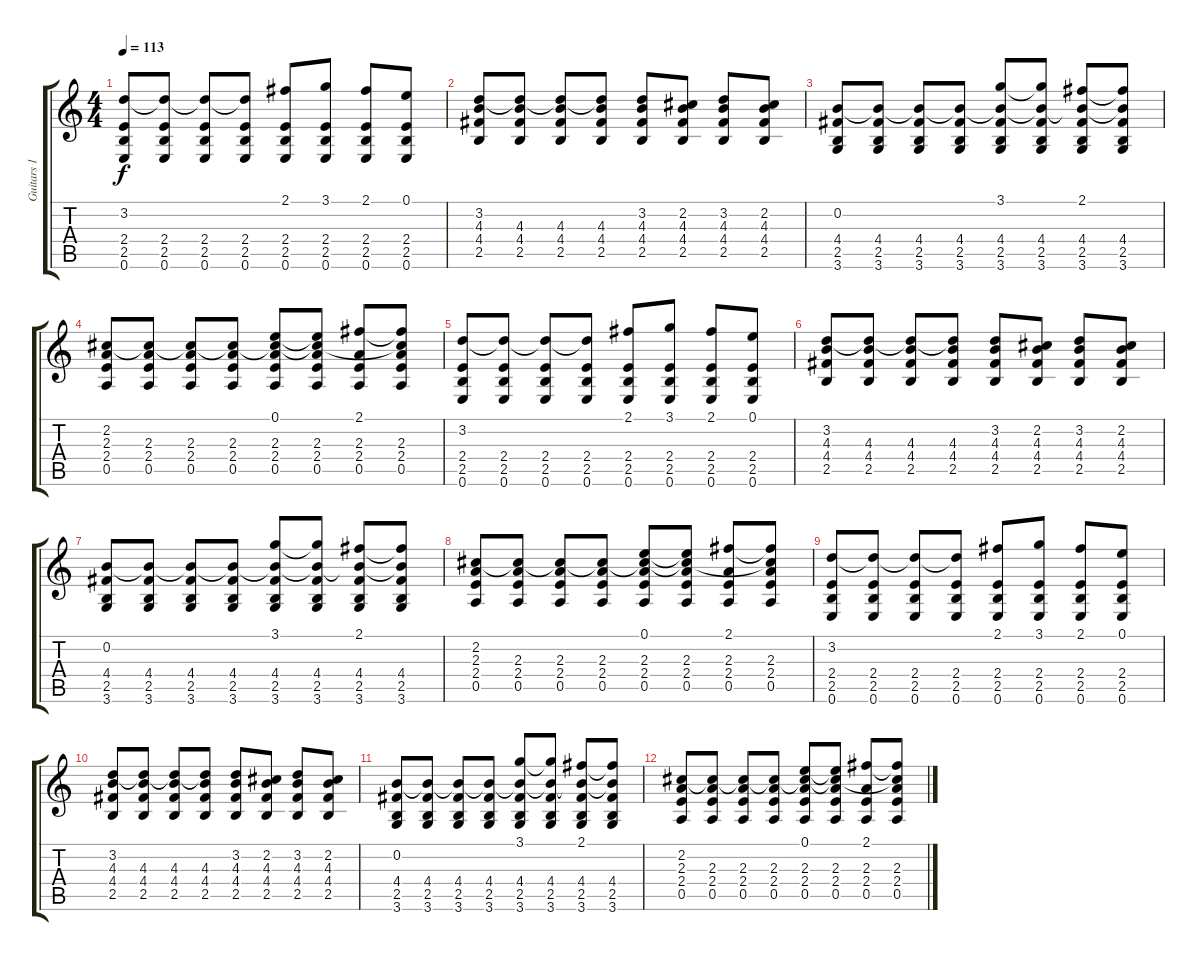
\track ("Guitars 1" "Guitars 1") {instrument distortionguitar}
\staff {score tabs}
\tuning (E4 B3 G3 D3 A2 E2) {hide}
\ts (4 4)
\tempo 113
\clef g2
\ks c
(3.2 2.4 2.5 0.6).8{dy f} (3.2{t} 2.4 2.5 0.6).8 (3.2{t} 2.4 2.5 0.6).8 (3.2{t} 2.4 2.5 0.6).8 (2.1 2.4 2.5 0.6).8 (3.1 2.4 2.5 0.6).8 (2.1 2.4 2.5 0.6).8 (0.1 2.4 2.5 0.6).8 |
(3.2 4.3 4.4 2.5).8 (3.2{t} 4.3 4.4 2.5).8 (3.2{t} 4.3 4.4 2.5).8 (3.2{t} 4.3 4.4 2.5).8 (3.2 4.3 4.4 2.5).8 (2.2 4.3 4.4 2.5).8 (3.2 4.3 4.4 2.5).8 (2.2 4.3 4.4 2.5).8 |
(0.2 4.4 2.5 3.6).8 (0.2{t} 4.4 2.5 3.6).8 (0.2{t} 4.4 2.5 3.6).8 (0.2{t} 4.4 2.5 3.6).8 (3.1 0.2{t} 4.4 2.5 3.6).8 (3.1{t} 0.2{t} 4.4 2.5 3.6).8 (2.1 0.2{t} 4.4 2.5 3.6).8 (2.1{t} 0.2{t} 4.4 2.5 3.6).8 |
(2.2 2.3 2.4 0.5).8 (2.2{t} 2.3 2.4 0.5).8 (2.2{t} 2.3 2.4 0.5).8 (2.2{t} 2.3 2.4 0.5).8 (0.1 2.2{t} 2.3 2.4 0.5).8 (0.1{t} 2.2{t} 2.3 2.4 0.5).8 (2.1 2.3 2.4 0.5).8 (2.1{t} 2.2{t} 2.3 2.4 0.5).8 |
(3.2 2.4 2.5 0.6).8 (3.2{t} 2.4 2.5 0.6).8 (3.2{t} 2.4 2.5 0.6).8 (3.2{t} 2.4 2.5 0.6).8 (2.1 2.4 2.5 0.6).8 (3.1 2.4 2.5 0.6).8 (2.1 2.4 2.5 0.6).8 (0.1 2.4 2.5 0.6).8 |
(3.2 4.3 4.4 2.5).8 (3.2{t} 4.3 4.4 2.5).8 (3.2{t} 4.3 4.4 2.5).8 (3.2{t} 4.3 4.4 2.5).8 (3.2 4.3 4.4 2.5).8 (2.2 4.3 4.4 2.5).8 (3.2 4.3 4.4 2.5).8 (2.2 4.3 4.4 2.5).8 |
(0.2 4.4 2.5 3.6).8 (0.2{t} 4.4 2.5 3.6).8 (0.2{t} 4.4 2.5 3.6).8 (0.2{t} 4.4 2.5 3.6).8 (3.1 0.2{t} 4.4 2.5 3.6).8 (3.1{t} 0.2{t} 4.4 2.5 3.6).8 (2.1 0.2{t} 4.4 2.5 3.6).8 (2.1{t} 0.2{t} 4.4 2.5 3.6).8 |
(2.2 2.3 2.4 0.5).8 (2.2{t} 2.3 2.4 0.5).8 (2.2{t} 2.3 2.4 0.5).8 (2.2{t} 2.3 2.4 0.5).8 (0.1 2.2{t} 2.3 2.4 0.5).8 (0.1{t} 2.2{t} 2.3 2.4 0.5).8 (2.1 2.3 2.4 0.5).8 (2.1{t} 2.2{t} 2.3 2.4 0.5).8 |
(3.2 2.4 2.5 0.6).8 (3.2{t} 2.4 2.5 0.6).8 (3.2{t} 2.4 2.5 0.6).8 (3.2{t} 2.4 2.5 0.6).8 (2.1 2.4 2.5 0.6).8 (3.1 2.4 2.5 0.6).8 (2.1 2.4 2.5 0.6).8 (0.1 2.4 2.5 0.6).8 |
(3.2 4.3 4.4 2.5).8 (3.2{t} 4.3 4.4 2.5).8 (3.2{t} 4.3 4.4 2.5).8 (3.2{t} 4.3 4.4 2.5).8 (3.2 4.3 4.4 2.5).8 (2.2 4.3 4.4 2.5).8 (3.2 4.3 4.4 2.5).8 (2.2 4.3 4.4 2.5).8 |
(0.2 4.4 2.5 3.6).8 (0.2{t} 4.4 2.5 3.6).8 (0.2{t} 4.4 2.5 3.6).8 (0.2{t} 4.4 2.5 3.6).8 (3.1 0.2{t} 4.4 2.5 3.6).8 (3.1{t} 0.2{t} 4.4 2.5 3.6).8 (2.1 0.2{t} 4.4 2.5 3.6).8 (2.1{t} 0.2{t} 4.4 2.5 3.6).8 |
(2.2 2.3 2.4 0.5).8 (2.2{t} 2.3 2.4 0.5).8 (2.2{t} 2.3 2.4 0.5).8 (2.2{t} 2.3 2.4 0.5).8 (0.1 2.2{t} 2.3 2.4 0.5).8 (0.1{t} 2.2{t} 2.3 2.4 0.5).8 (2.1 2.3 2.4 0.5).8 (2.1{t} 2.2{t} 2.3 2.4 0.5).8
